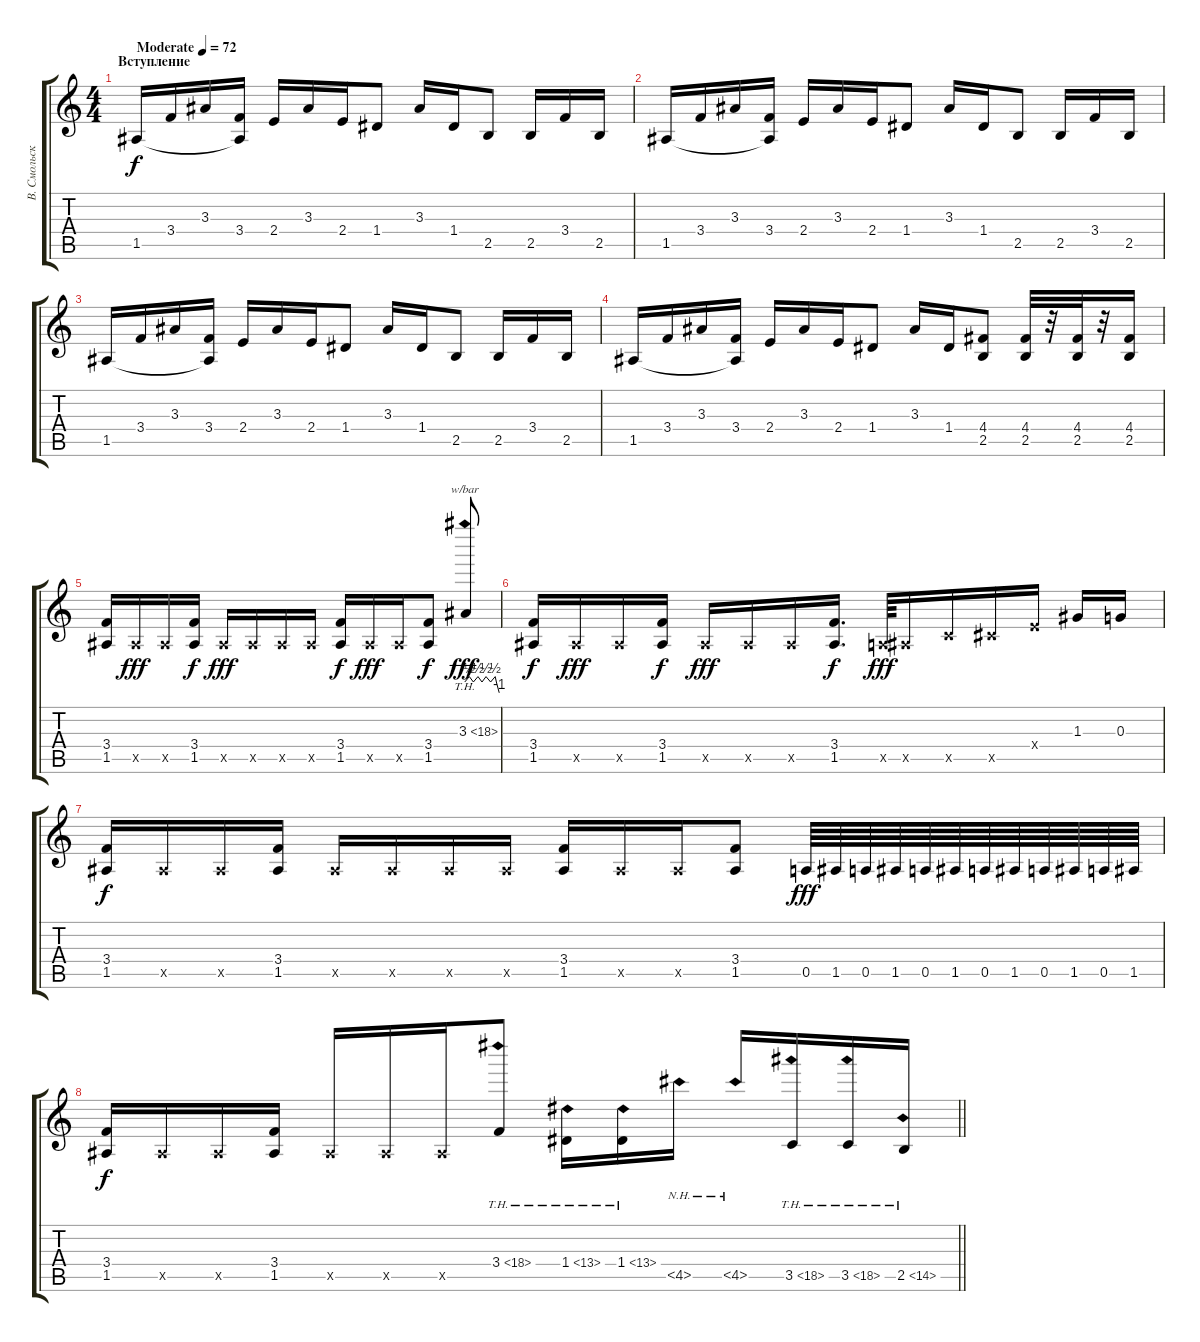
\track ("В. Смольский" "В. Смольск") {instrument distortionguitar}
\staff {score tabs}
\tuning (E4 B3 G3 D3 A2 E2) {hide}
\ts (4 4)
\section ("" "Вступление")
\tempo (72 "Moderate")
\clef g2
\ks c
1.5.16{dy f instrument distortionguitar} 3.4.16 3.3.16 (3.4 1.5{t}).16 2.4.16 3.3.16 2.4.16 1.4.8 3.3.16 1.4.16 2.5.8 2.5.16 3.4.16 2.5.16 |
1.5.16 3.4.16 3.3.16 (3.4 1.5{t}).16 2.4.16 3.3.16 2.4.16 1.4.8 3.3.16 1.4.16 2.5.8 2.5.16 3.4.16 2.5.16 |
1.5.16 3.4.16 3.3.16 (3.4 1.5{t}).16 2.4.16 3.3.16 2.4.16 1.4.8 3.3.16 1.4.16 2.5.8 2.5.16 3.4.16 2.5.16 |
1.5.16 3.4.16 3.3.16 (3.4 1.5{t}).16 2.4.16 3.3.16 2.4.16 1.4.8 3.3.16 1.4.16 (4.4 2.5).8 (4.4 2.5).32 r.32 (4.4 2.5).32 r.32 (4.4 2.5).16 |
(3.4 1.5).16 1.5{x}.16{dy fff} 1.5{x}.16 (3.4 1.5).16{dy f} 1.5{x}.16{dy fff} 1.5{x}.16 1.5{x}.16 1.5{x}.16 (3.4 1.5).16{dy f} 1.5{x}.16{dy fff} 1.5{x}.16 (3.4 1.5).8{dy f} 3.3{th 15}.8{tbe (custom default 0 0 8 2 15 0 23 2 30 0 37 2 45 0 53 2 55 0 60 -4) dy fff} |
(3.4 1.5).16{dy f} 1.5{x}.16{dy fff} 1.5{x}.16 (3.4 1.5).16{dy f} 1.5{x}.16{dy fff} 1.5{x}.16 1.5{x}.16 (3.4 1.5).16{d dy f} 0.5{x}.64{dy fff} 1.5{x}.16 3.5{x}.16 4.5{x}.16 2.4{x}.16 1.3.16 0.3.16 |
(3.4 1.5).16{dy f} 1.5{x}.16 1.5{x}.16 (3.4 1.5).16 1.5{x}.16 1.5{x}.16 1.5{x}.16 1.5{x}.16 (3.4 1.5).16 1.5{x}.16 1.5{x}.16 (3.4 1.5).8 0.5.64{dy fff} 1.5.64 0.5.64 1.5.64 0.5.64 1.5.64 0.5.64 1.5.64 0.5.64 1.5.64 0.5.64 1.5.64 |
\barLineRight lightlight
(3.4 1.5).16{dy f} 1.5{x}.16 1.5{x}.16 (3.4 1.5).16 1.5{x}.16 1.5{x}.16 1.5{x}.16 3.4{th 15}.8 1.4{th 12}.16 1.4{th 12}.16 4.5{nh}.16 4.5{nh}.16 3.5{th 15}.16 3.5{th 15}.16 2.5{th 12}.16
